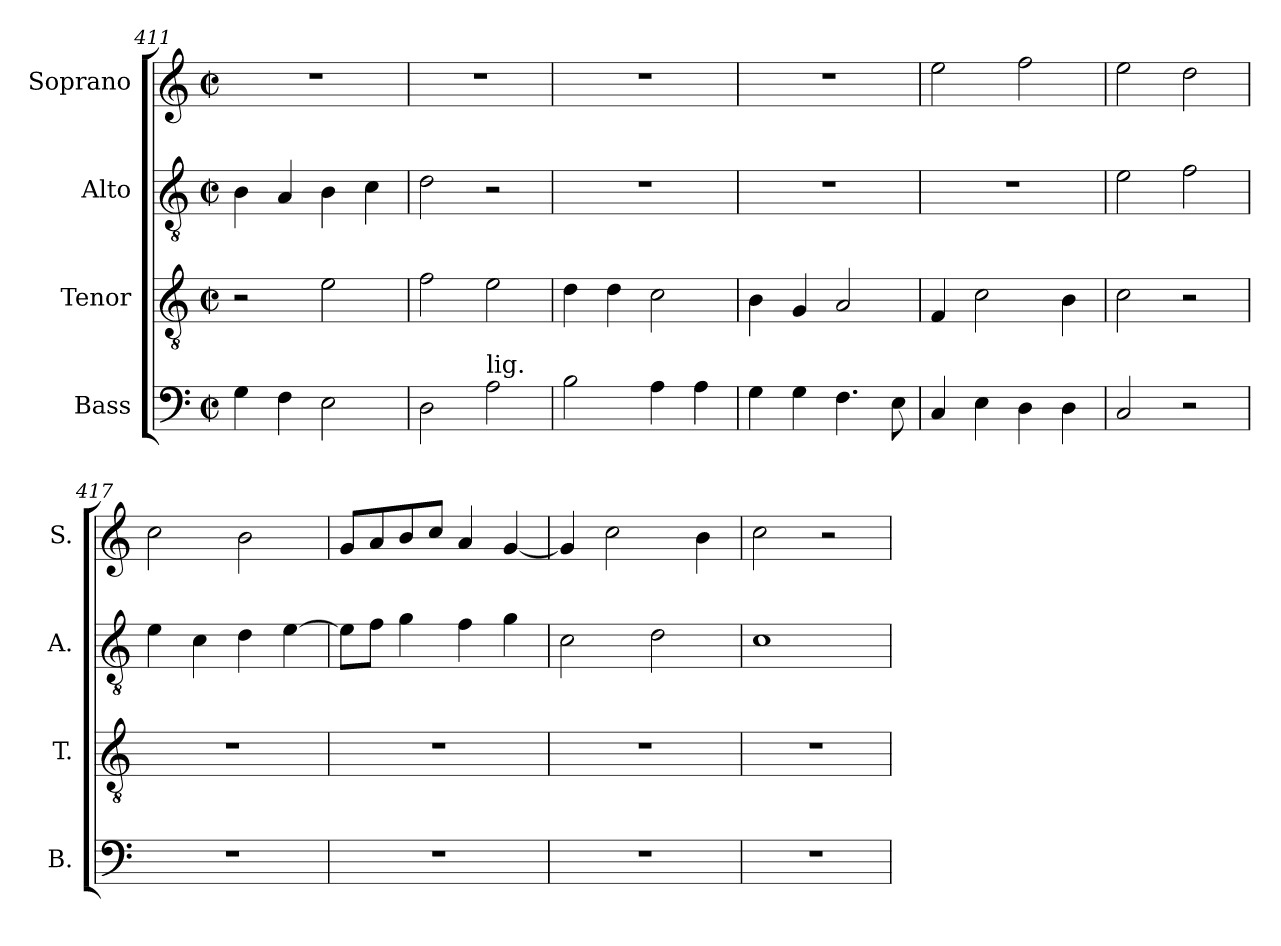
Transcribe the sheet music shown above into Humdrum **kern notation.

**kern	**kern	**kern	**kern
*part4	*part3	*part2	*part1
*staff4	*staff3	*staff2	*staff1
*I"Bass	*I"Tenor	*I"Alto	*I"Soprano
*I'B.	*I'T.	*I'A.	*I'S.
*clefF4	*clefGv2	*clefGv2	*clefG2
*k[]	*k[]	*k[]	*k[]
*C:	*C:	*C:	*C:
*M2/2	*M2/2	*M2/2	*M2/2
*met(c|)	*met(c|)	*met(c|)	*met(c|)
=411	=411	=411	=411
4G\	2r	4B\	1r
4F\	.	4A/	.
2E\	2e\	4B\	.
.	.	4c\	.
=412	=412	=412	=412
2D\	2f\	2d\	1r
!LO:TX:a:t=lig.	!	!	!
2A\	2e\	2r	.
=413	=413	=413	=413
2B\	4d\	1r	1r
.	4d\	.	.
4A\	2c\	.	.
4A\	.	.	.
=414	=414	=414	=414
4G\	4B\	1r	1r
4G\	4G/	.	.
4.F\	2A/	.	.
8E\	.	.	.
=415	=415	=415	=415
4C/	4F/	1r	2ee\
4E\	2c\	.	.
4D\	.	.	2ff\
4D\	4B\	.	.
=416	=416	=416	=416
2C/	2c\	2e\	2ee\
2r	2r	2f\	2dd\
!!LO:LB:g=z
=417	=417	=417	=417
1r	1r	4e\	2cc\
.	.	4c\	.
.	.	4d\	2b\
.	.	[>4e\	.
=418	=418	=418	=418
1r	1r	8e\L]	8g/L
.	.	8f\J	8a/
.	.	4g\	8b/
.	.	.	8cc/J
.	.	4f\	4a/
.	.	4g\	[<4g/
=419	=419	=419	=419
1r	1r	2c\	4g/]
.	.	.	2cc\
.	.	2d\	.
.	.	.	4b\
=420	=420	=420	=420
1r	1r	1c	2cc\
.	.	.	2r
=	=	=	=
*-	*-	*-	*-
